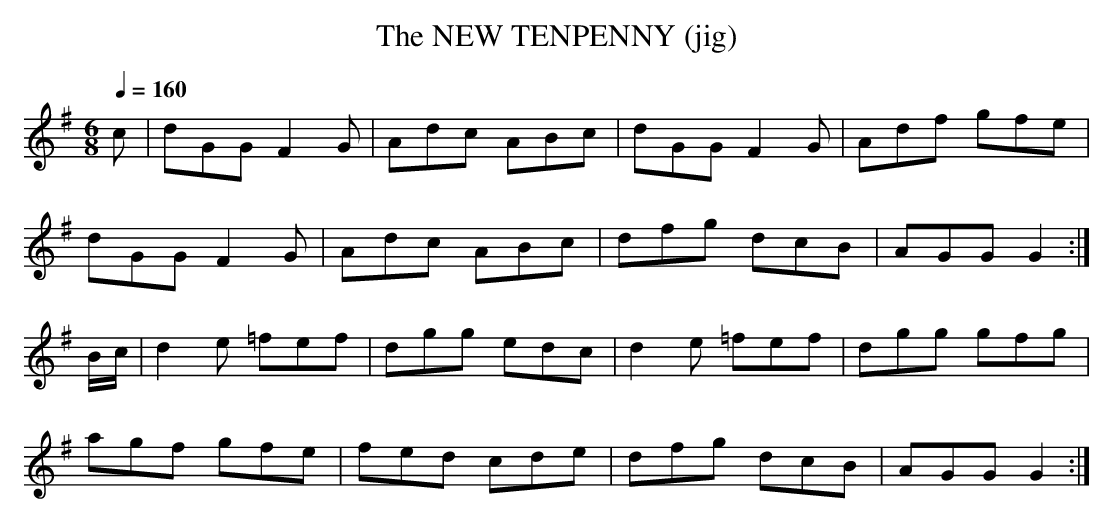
X:1
T:NEW TENPENNY (jig), The
Q:1/4=160
M:6/8
K:G
c|dGG F2G|Adc ABc|dGG F2G|Adf gfe|
dGG F2G|Adc ABc|dfg dcB|AGG G2 :|
B/c/|d2e =fef|dgg edc|d2e =fef|dgg gfg|
agf gfe|fed cde|dfg dcB|AGG G2 :|
